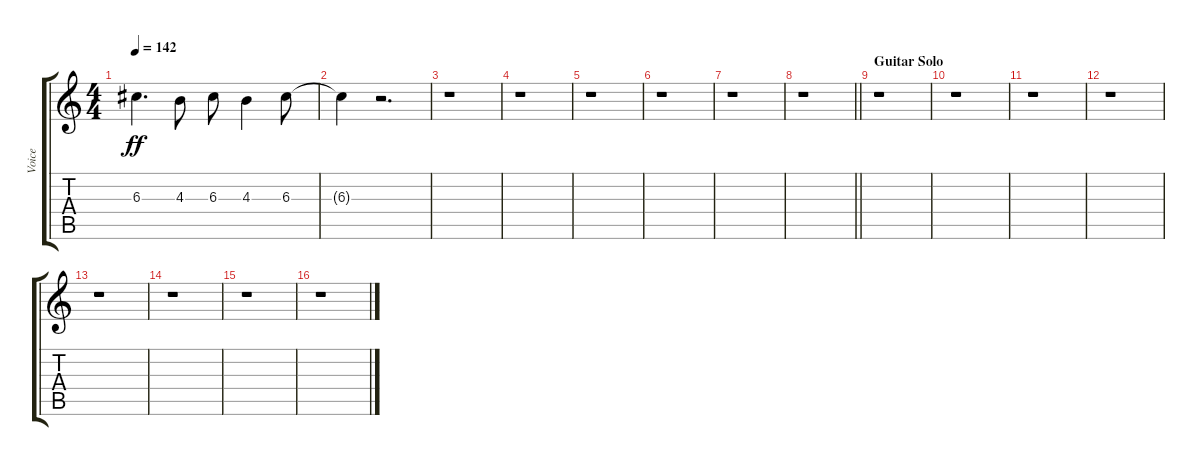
\track ("Voice" "Voice") {instrument acousticguitarsteel}
\staff {score tabs}
\tuning (E4 B3 G3 D3 A2 E2) {hide}
\ts (4 4)
\tempo 142
\clef g2
\ks c
6.3{t}.4{d dy ff} 4.3.8 6.3.8 4.3.4 6.3.8 |
6.3{t}.4 r.2{d} |
r.1 |
r.1 |
r.1 |
r.1 |
r.1 |
\barLineRight lightlight
r.1 |
\section ("" "Guitar Solo")
r.1 |
r.1 |
r.1 |
r.1 |
r.1 |
r.1 |
r.1 |
r.1
